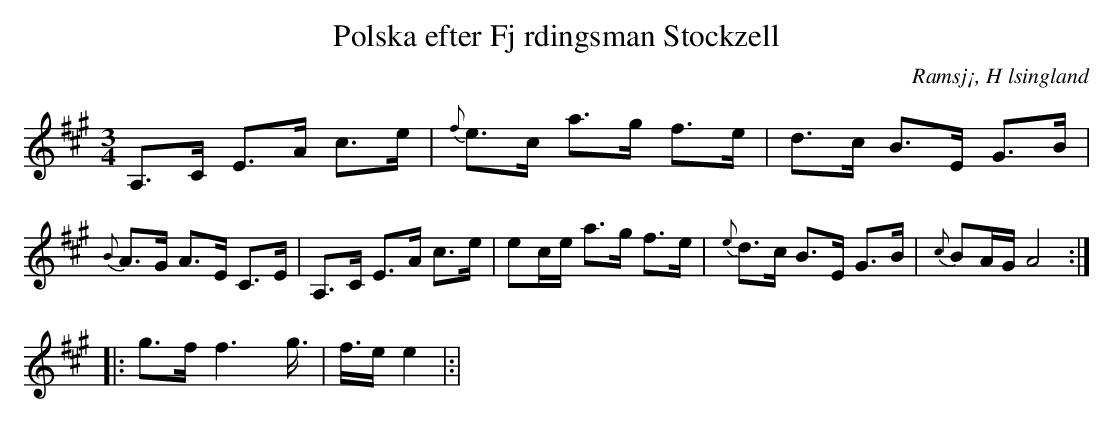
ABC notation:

X:1
T:Polska efter Fj rdingsman Stockzell
O: Ramsj¡, H lsingland
M:3/4
L:1/8
K:A
A,>C E>A c>e|{f}e>c a>g f>e| d>c B>E G>B |{B}A>G A>E C>E|A,>C E>A c>e|ec/e/ a>g f>e| {e}d>c B>E G>B |{c}BA/G/ A4:|
|:g>f f2>g>|f>e e2 |:|
